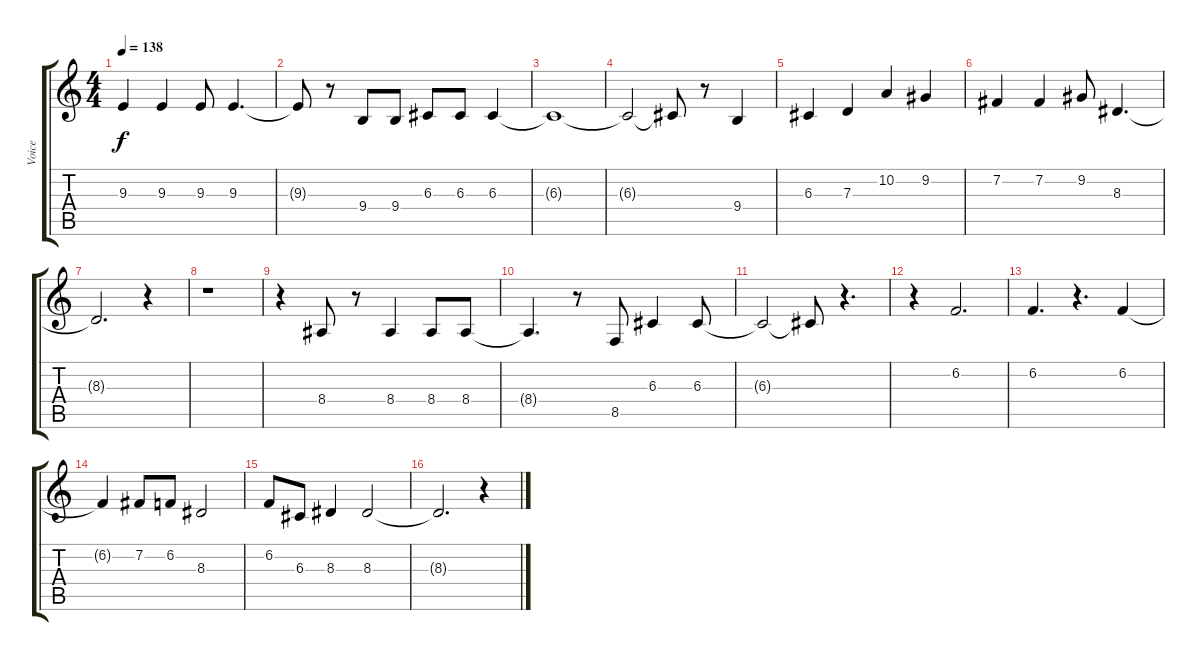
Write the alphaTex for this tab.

\track ("Voice" "Voice") {instrument oboe}
\staff {score tabs}
\tuning (E4 B3 G3 D3 A2 E2) {hide}
\ts (4 4)
\tempo 138
\clef g2
\ks c
9.3.4{dy f} 9.3.4 9.3.8 9.3.4{d} |
9.3{t}.8 r.8 9.4.8 9.4.8 6.3.8 6.3.8 6.3.4 |
6.3{t}.1 |
6.3{t}.2 6.3{t}.8 r.8 9.4.4 |
6.3.4 7.3.4 10.2.4 9.2.4 |
7.2.4 7.2.4 9.2.8 8.3.4{d} |
8.3{t}.2{d} r.4 |
r.1 |
r.4 8.4.8 r.8 8.4.4 8.4.8 8.4.8 |
8.4{t}.4{d} r.8 8.5.8 6.3.4 6.3.8 |
6.3{t}.2 6.3{t}.8 r.4{d} |
r.4 6.2.2{d} |
6.2.4{d} r.4{d} 6.2.4 |
6.2{t}.4 7.2.8 6.2.8 8.3.2 |
6.2.8 6.3.8 8.3.4 8.3.2 |
8.3{t}.2{d} r.4
